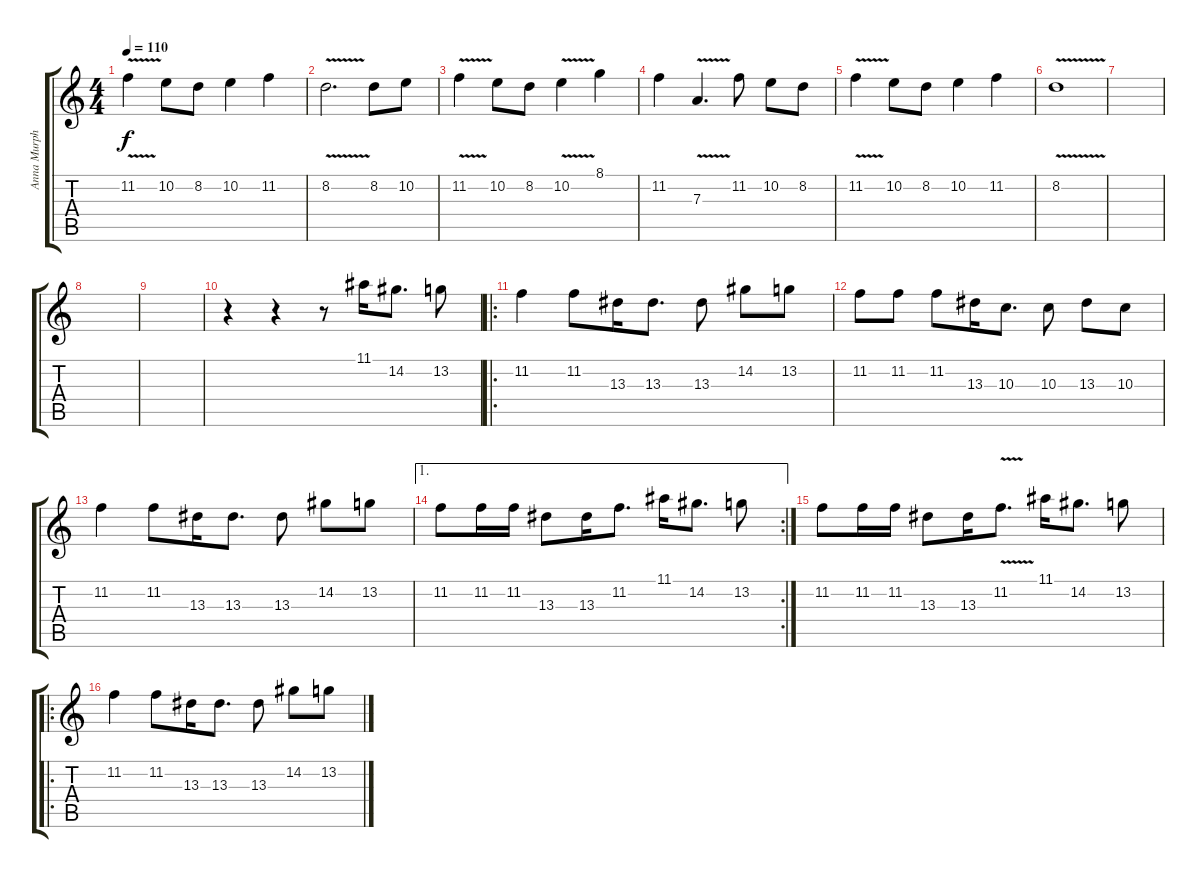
\track ("Anna Murphy" "Anna Murph") {instrument contrabass}
\staff {score tabs}
\tuning (B3 Gb3 D3 A2 E2 B1) {hide}
\ts (4 4)
\tempo 110
\clef g2
\ks c
11.2{v}.4{dy f} 10.2.8 8.2.8 10.2.4 11.2.4 |
8.2{v}.2{d} 8.2.8 10.2.8 |
11.2{v}.4 10.2.8 8.2.8 10.2{v}.4 8.1.4 |
11.2.4 7.3{v}.4{d} 11.2.8 10.2.8 8.2.8 |
11.2{v}.4 10.2.8 8.2.8 10.2.4 11.2.4 |
8.2{v}.1 |
|
|
|
r.4 r.4 r.8 11.1.16 14.2.8{d} 13.2.8 |
\ro
11.2.4 11.2.8 13.3.16 13.3.8{d} 13.3.8 14.2.8 13.2.8 |
11.2.8 11.2.8 11.2.8 13.3.16 10.3.8{d} 10.3.8 13.3.8 10.3.8 |
11.2.4 11.2.8 13.3.16 13.3.8{d} 13.3.8 14.2.8 13.2.8 |
\ae 1
\rc 2
11.2.8 11.2.16 11.2.16 13.3.8 13.3.16 11.2.8{d} 11.1.16 14.2.8{d} 13.2.8 |
11.2.8 11.2.16 11.2.16 13.3.8 13.3.16 11.2{v}.8{d} 11.1.16 14.2.8{d} 13.2.8 |
\ro
11.2.4 11.2.8 13.3.16 13.3.8{d} 13.3.8 14.2.8 13.2.8
